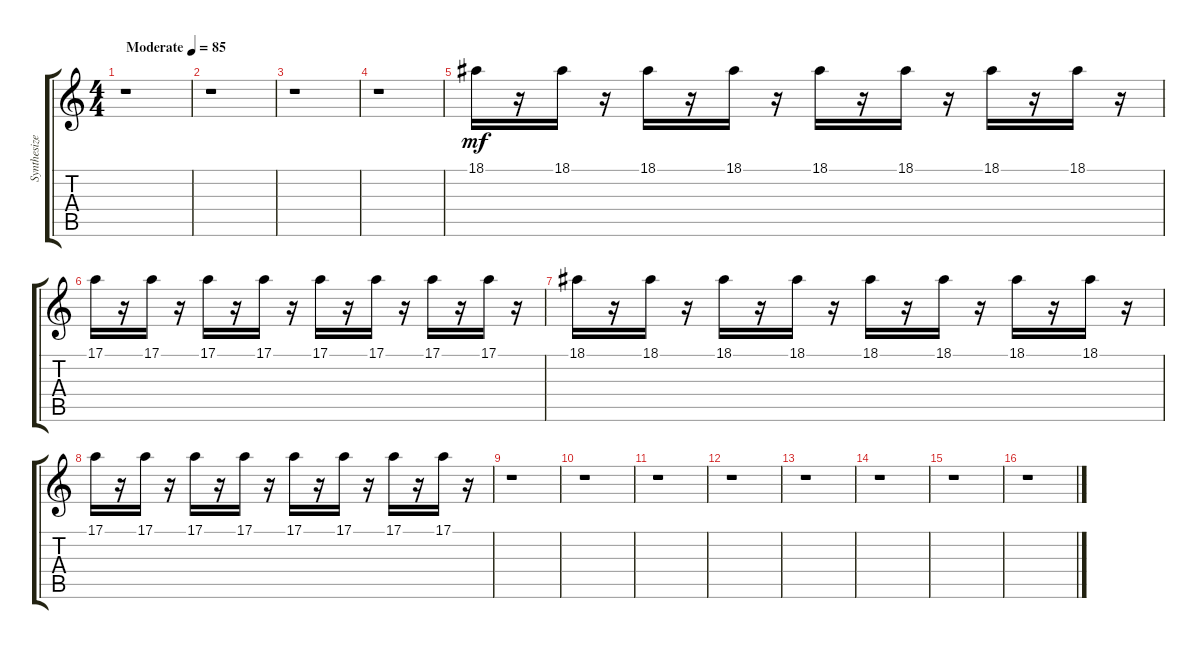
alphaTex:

\track ("Synthesizer" "Synthesize") {instrument lead1square}
\staff {score tabs}
\tuning (E4 B3 G3 D3 A2 E2) {hide}
\ts (4 4)
\tempo (85 "Moderate")
\clef g2
\ks c
r.1{dy mf instrument lead1square} |
r.1 |
r.1 |
r.1 |
18.1.16 r.16 18.1.16 r.16 18.1.16 r.16 18.1.16 r.16 18.1.16 r.16 18.1.16 r.16 18.1.16 r.16 18.1.16 r.16 |
17.1.16 r.16 17.1.16 r.16 17.1.16 r.16 17.1.16 r.16 17.1.16 r.16 17.1.16 r.16 17.1.16 r.16 17.1.16 r.16 |
18.1.16 r.16 18.1.16 r.16 18.1.16 r.16 18.1.16 r.16 18.1.16 r.16 18.1.16 r.16 18.1.16 r.16 18.1.16 r.16 |
17.1.16 r.16 17.1.16 r.16 17.1.16 r.16 17.1.16 r.16 17.1.16 r.16 17.1.16 r.16 17.1.16 r.16 17.1.16 r.16 |
r.1 |
r.1 |
r.1 |
r.1 |
r.1 |
r.1 |
r.1 |
r.1
